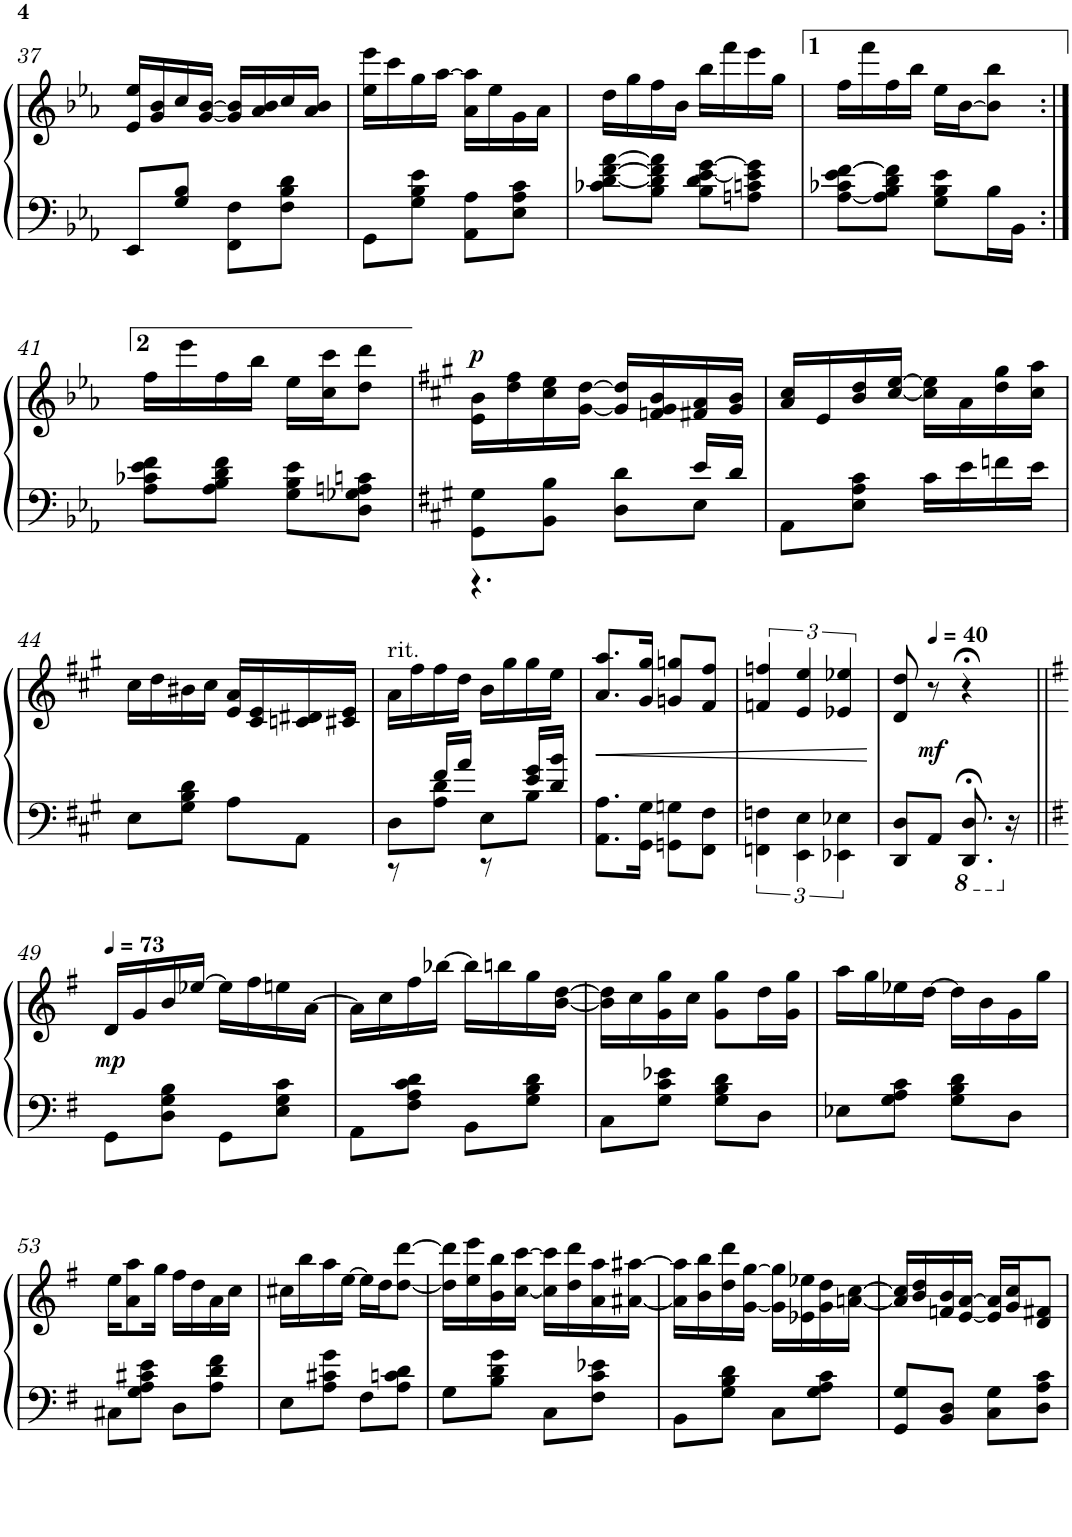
**kern	**kern	**dynam
*part1	*part1	*part1
*staff2	*staff1	*staff1/2
*I"Piano	*	*
*I'Pno.	*	*
!!LO:PB:g=z
*clefF4	*clefG2	*
*k[b-e-a-]	*k[b-e-a-]	*
*E-:	*E-:	*
*M2/4	*M2/4	*
=37	=37	=37
8EE-/L	16e-/ 16ee-/LL	.
.	16g/ 16b-/	.
8G/ 8B-/J	16cc/	.
.	[16g/ [16b-/JJ	.
8FF\ 8F\L	16g/] 16b-/]LL	.
.	16a-/ 16b-/	.
8F\ 8B-\ 8d\J	16cc/	.
.	16a-/ 16b-/JJ	.
=38	=38	=38
8GG\L	16ee-\ 16eee-\LL	.
.	16ccc\	.
8G\ 8B-\ 8e-\J	16gg\	.
.	[16aa-\JJ	.
8AA-\ 8A-\L	16a-\ 16aa-\]LL	.
.	16ee-\	.
8E-\ 8A-\ 8c\J	16g\	.
.	16a-\JJ	.
=39	=39	=39
8c-X\ [8d\ [8f\ [8a-\L	16dd\LL	.
.	16gg\	.
8B-\ 8d\] 8f\] 8a-\]J	16ff\	.
.	16b-\JJ	.
8B-\ 8d\ [8e-\ [8g\L	16bb-\LL	.
.	16fff\	.
8An\ 8cn\ 8e-\] 8g\]J	16eee-\	.
.	16gg\JJ	.
=40	=40	=40
[8A-\ 8c-X\ 8e-\ [8f\L	16ff\LL	.
.	16fff\	.
8A-\] 8B-\ 8d\ 8f\]J	16ff\	.
.	16bb-\JJ	.
8G\ 8B-\ 8e-\L	16ee-\LL	.
.	[16b-\J	.
16B-\L	8b-\] 8bb-\J	.
16BB-\JJ	.	.
!!LO:LB:g=z
=41:|!	=41:|!	=41:|!
8A-\ 8c-X\ 8e-\ 8f\L	16ff\LL	.
.	16eee-\	.
8A-\ 8B-\ 8d\ 8f\J	16ff\	.
.	16bb-\JJ	.
8G\ 8B-\ 8e-\L	16ee-\LL	.
.	16cc\ 16ccc\J	.
8D\ 8G-X\ 8An\ 8cn\J	8dd\ 8ddd\J	.
=42	=42	=42
*k[f#c#g#]	*k[f#c#g#]	*
*A:	*A:	*
*^	*	*
!	!	!	!LO:DY:a
8GG#\ 8G#\L	4.r	16e\ 16b\LL	p
.	.	16dd\ 16ff#\	.
8BB\ 8B\J	.	16cc#\ 16ee\	.
.	.	[16g#\ [16dd\JJ	.
8D\ 8d\L	.	16g#/] 16dd/]LL	.
.	.	16fn/ 16g#/ 16b/	.
8E\J	16e/LL	16f#X/ 16a/	.
.	16d/JJ	16g#/ 16b/JJ	.
*v	*v	*	*
=43	=43	=43
8AA\L	16a/ 16cc#/LL	.
.	16e/	.
8E\ 8A\ 8c#\J	16b/ 16dd/	.
.	[16cc#/ [16ee/JJ	.
16c#\LL	16cc#\] 16ee\]LL	.
16e\	16a\	.
16fn\	16dd\ 16gg#\	.
16e\JJ	16cc#\ 16aa\JJ	.
!!LO:LB:g=z
=44	=44	=44
8E\L	16cc#\LL	.
.	16dd\	.
8G#\ 8B\ 8d\J	16b#X\	.
.	16cc#\JJ	.
8A\L	16e/ 16a/LL	.
.	16c#/ 16e/	.
8AA\J	16cn/ 16d#X/	.
.	16c#X/ 16e/JJ	.
=45	=45	=45
*^	*	*
!	!	!LO:TX:a:t=rit.	!
8D\L	8r	16a\LL	.
.	.	16ff#\	.
8A\ 8d\J	16f#/LL	16ff#\	.
.	16a/JJ	16dd\JJ	.
8E\L	8r	16b\LL	.
.	.	16gg#\	.
8B\J	16e/ 16g#/LL	16gg#\	.
.	16d/ 16b/JJ	16ee\JJ	.
=46	=46	=46	=46
!	!	!	!LO:HP:b
*v	*v	*	*
8.AA\ 8.A\L	8.a/ 8.aa/L	<
16GG#\ 16G#\Jk	16g#/ 16gg#/Jk	.
8GGn\ 8Gn\L	8gn/ 8ggn/L	.
8FF#\ 8F#\J	8f#/ 8ff#/J	.
=47	=47	=47
6FFn\ 6Fn\	6fn/ 6ffn/	.
6EE\ 6E\	6e/ 6ee/	.
6EE-X\ 6E-X\	6e-X/ 6ee-X/	.
.	.	[
=48	=48	=48
8DD/ 8D/L	8d/ 8dd/	.
*	*MM40	*
!	!	!LO:DY:b
8AA/J	8r	mf
*8ba	*	*
8.DDD/;< 8.DD/;<	4r;<	.
*X8ba	*	*
16r	.	.
!!LO:LB:g=z
=49||	=49||	=49||
*k[f#]	*k[f#]	*
*G:	*G:	*
*	*MM73	*
!	!	!LO:DY:a=2
8GG\L	16d/LL	mp
.	16g/	.
8D\ 8G\ 8B\J	16b/	.
.	[16ee-X/JJ	.
8GG\L	16ee-\LL]	.
.	16ff#\	.
8E\ 8G\ 8c\J	16een\	.
.	[16a\JJ	.
=50	=50	=50
8AA\L	16a\LL]	.
.	16cc\	.
8F#\ 8A\ 8c\ 8d\J	16ff#\	.
.	[16bb-X\JJ	.
8BB\L	16bb-\LL]	.
.	16bbn\	.
8G\ 8B\ 8d\J	16gg\	.
.	[16b\ [16dd\JJ	.
=51	=51	=51
8C\L	16b\] 16dd\]LL	.
.	16cc\	.
8G\ 8c\ 8e-X\J	16g\ 16gg\	.
.	16cc\JJ	.
8G\ 8B\ 8d\L	8g\ 8gg\L	.
8D\J	16dd\L	.
.	16g\ 16gg\JJ	.
=52	=52	=52
8E-X\L	16aa\LL	.
.	16gg\	.
8G\ 8A\ 8c\J	16ee-X\	.
.	[16dd\JJ	.
8G\ 8B\ 8d\L	16dd\LL]	.
.	16b\	.
8D\J	16g\	.
.	16gg\JJ	.
!!LO:LB:g=z
=53	=53	=53
8C#X\L	16ee\KL	.
.	8a\ 8aa\	.
8G\ 8A\ 8c#X\ 8e\J	.	.
.	16gg\Jk	.
8D\L	16ff#\LL	.
.	16dd\	.
8A\ 8d\ 8f#\J	16a\	.
.	16cc\JJ	.
=54	=54	=54
8E\L	16cc#X\LL	.
.	16bb\	.
8A\ 8c#X\ 8g\J	16aa\	.
.	[16ee\JJ	.
8F#\L	16ee\LL]	.
.	16dd\J	.
8A\ 8cn\ 8d\J	[8dd\ [8ddd\J	.
=55	=55	=55
8G\L	16dd\] 16ddd\]LL	.
.	16ee\ 16eee\	.
8B\ 8d\ 8g\J	16b\ 16bb\	.
.	[16cc\ [16ccc\JJ	.
8C\L	16cc\] 16ccc\]LL	.
.	16dd\ 16ddd\	.
8F#\ 8c\ 8e-X\J	16a\ 16aa\	.
.	[16a#X\ [16aa#X\JJ	.
=56	=56	=56
8BB\L	16a#\] 16aa#\]LL	.
.	16b\ 16bb\	.
8G\ 8B\ 8d\J	16dd\ 16ddd\	.
.	[16g\ [16gg\JJ	.
8C\L	16g\] 16gg\]LL	.
.	16e-X\ 16ee-X\	.
8G\ 8A\ 8c\J	16g\ 16dd\	.
.	[16an\ [16cc\JJ	.
=57	=57	=57
8GG/ 8G/L	16a/] 16cc/]LL	.
.	16b/ 16dd/	.
8BB/ 8D/J	16fn/ 16b/	.
.	[16e/ [16a/JJ	.
8C\ 8G\L	16e/] 16a/]LL	.
.	16g/ 16cc/J	.
8D\ 8A\ 8c\J	8d/ 8f#X/J	.
=	=	=
*-	*-	*-
